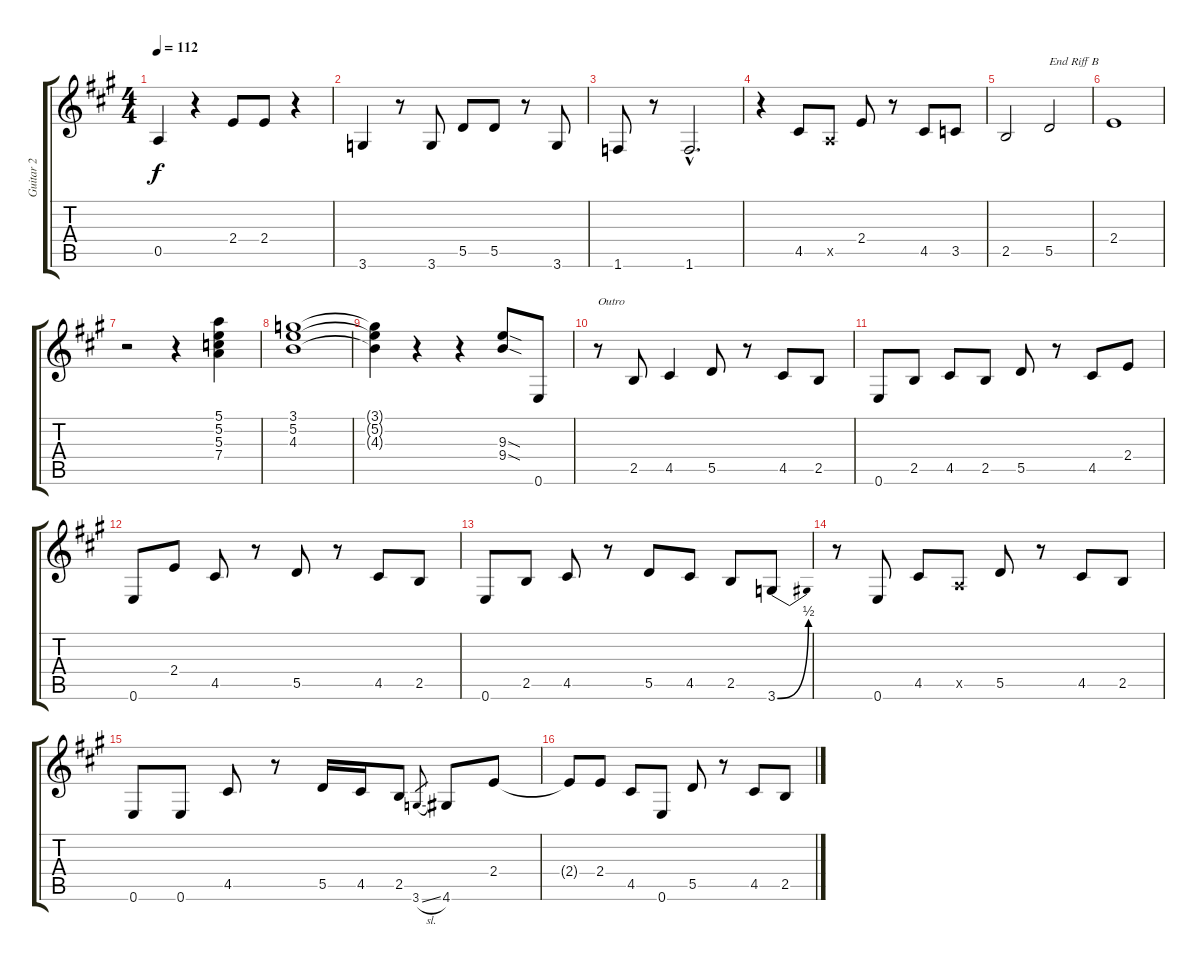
\track ("Guitar 2" "Guitar 2") {instrument overdrivenguitar}
\staff {score tabs}
\tuning (E4 B3 G3 D3 A2 E2) {hide}
\ts (4 4)
\tempo 112
\clef g2
\ks a
0.5.4{dy f} r.4 2.4.8 2.4.8 r.4 |
3.6.4 r.8 3.6.8 5.5.8 5.5.8 r.8 3.6.8 |
1.6.8 r.8 1.6{hac}.2{d} |
r.4 4.5.8 0.5{x}.8 2.4.8 r.8 4.5.8 3.5.8 |
2.5.2 5.5.2{txt "End Riff B"} |
2.4.1 |
r.2 r.4 (5.1 5.2 5.3 7.4).4 |
(3.1 5.2 4.3).1 |
(3.1{t} 5.2{t} 4.3{t}).4 r.4 r.4 (9.3{sod} 9.4{sod}).8 0.6.8 |
r.8{txt "Outro"} 2.5.8 4.5.4 5.5.8 r.8 4.5.8 2.5.8 |
0.6.8 2.5.8 4.5.8 2.5.8 5.5.8 r.8 4.5.8 2.4.8 |
0.6.8 2.4.8 4.5.8 r.8 5.5.8 r.8 4.5.8 2.5.8 |
0.6.8 2.5.8 4.5.8 r.8 5.5.8 4.5.8 2.5.8 3.6{be (bend 0 0 60 2)}.8 |
r.8 0.6.8 4.5.8 0.5{x}.8 5.5.8 r.8 4.5.8 2.5.8 |
0.6.8 0.6.8 4.5.8 r.8 5.5.16 4.5.16 2.5.8 3.6{sl}.8{gr} 4.6.8 2.4.8 |
2.4{t}.8 2.4.8 4.5.8 0.6.8 5.5.8 r.8 4.5.8 2.5.8
